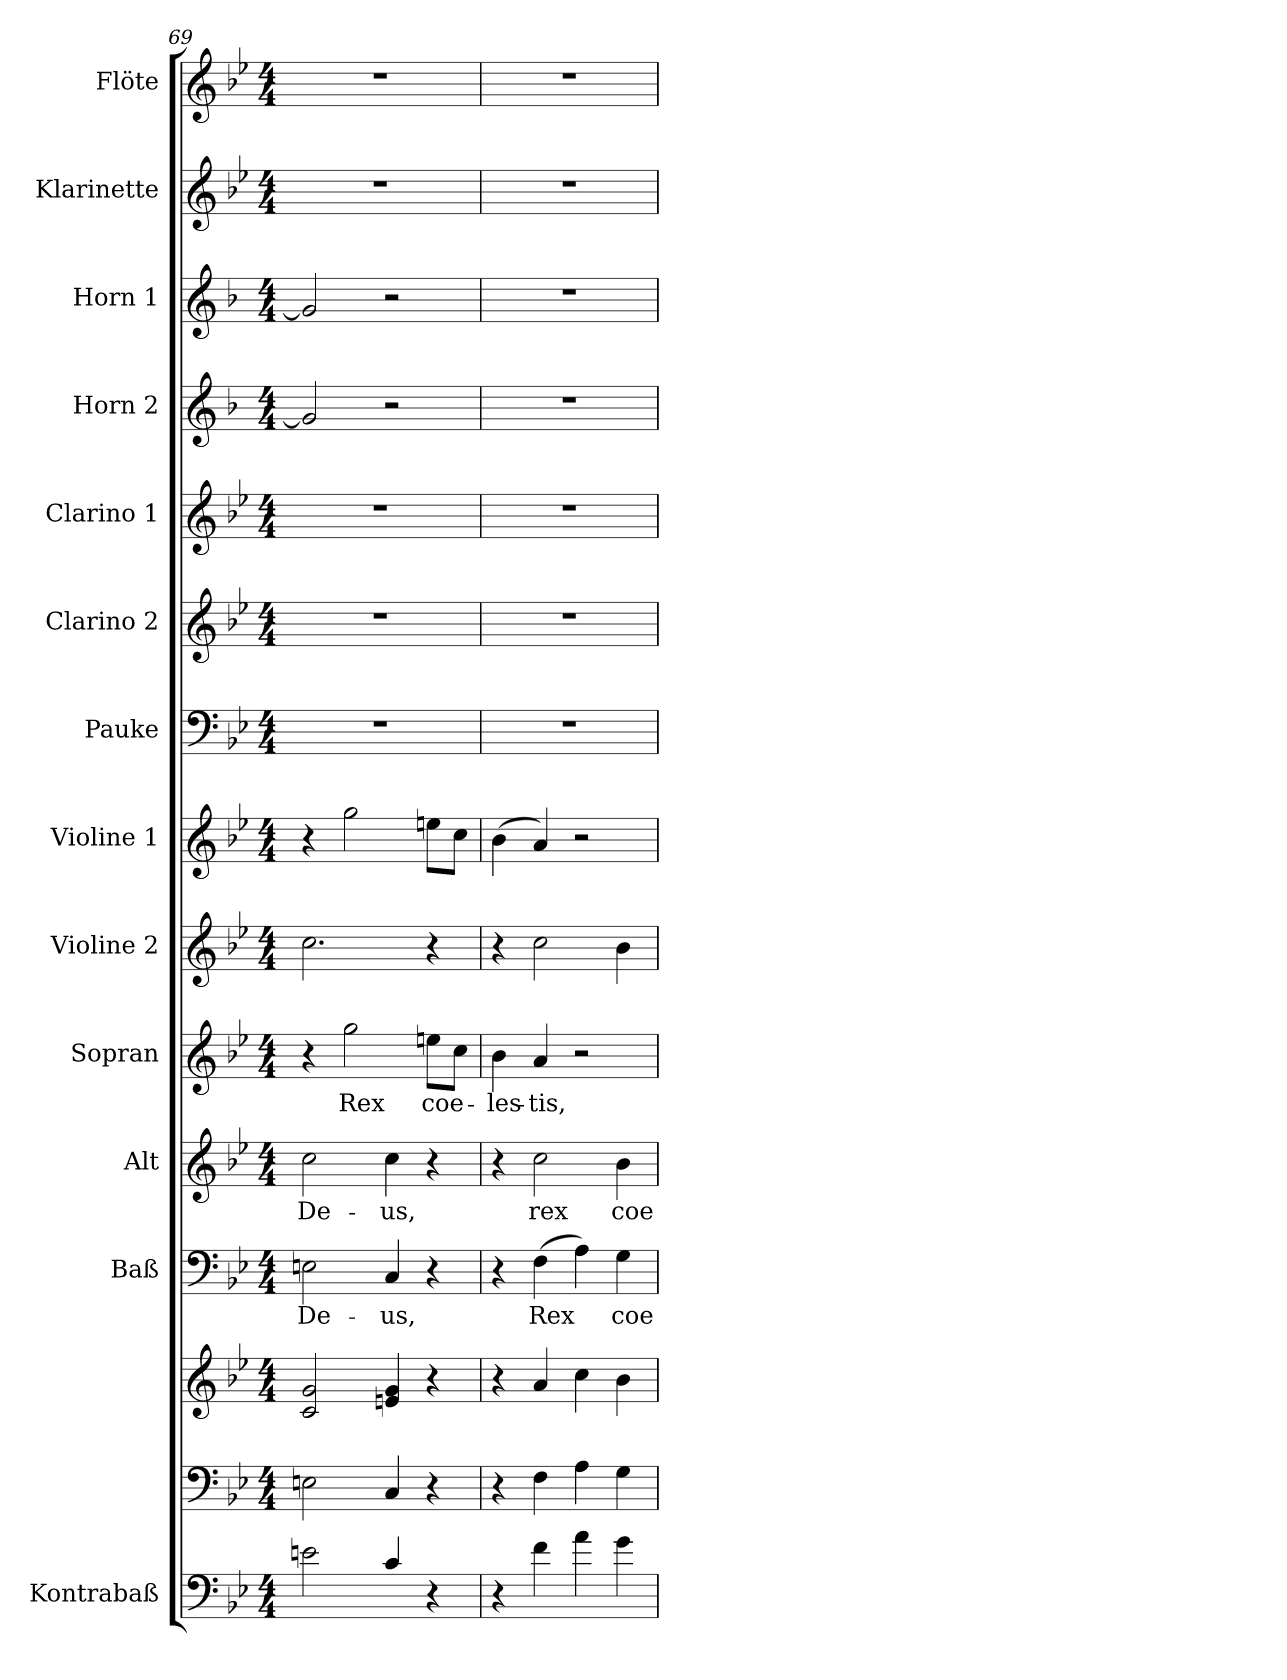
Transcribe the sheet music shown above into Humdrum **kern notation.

**kern	**kern	**kern	**kern	**text	**kern	**text	**kern	**text	**kern	**kern	**kern	**kern	**kern	**kern	**kern	**kern	**kern
*part14	*part13	*part13	*part12	*part12	*part11	*part11	*part10	*part10	*part9	*part8	*part7	*part6	*part5	*part4	*part3	*part2	*part1
*staff15	*staff14	*staff13	*staff12	*staff12	*staff11	*staff11	*staff10	*staff10	*staff9	*staff8	*staff7	*staff6	*staff5	*staff4	*staff3	*staff2	*staff1
*I"Kontrabaß	*	*	*I"Baß	*	*I"Alt	*	*I"Sopran	*	*I"Violine 2	*I"Violine 1	*I"Pauke	*I"Clarino 2	*I"Clarino 1	*I"Horn 2	*I"Horn 1	*I"Klarinette	*I"Flöte
*I'Kb	*	*	*I'Baß	*	*I'Alt	*	*I'Sop	*	*I'Vln. 2	*I'Vln. 1	*I'Pk.	*	*	*I'Hrn. 2	*I'Hrn. 1	*	*I'Fl.
!!LO:PB:g=z
*clefF4	*clefF4	*clefG2	*clefF4	*	*clefG2	*	*clefG2	*	*clefG2	*clefG2	*clefF4	*clefG2	*clefG2	*clefG2	*clefG2	*clefG2	*clefG2
*ITrd7c12	*	*	*	*	*	*	*	*	*	*	*	*ITrd7c12	*ITrd7c12	*ITrd4c7	*ITrd4c7	*	*
*k[b-e-]	*k[b-e-]	*k[b-e-]	*k[b-e-]	*	*k[b-e-]	*	*k[b-e-]	*	*k[b-e-]	*k[b-e-]	*k[b-e-]	*k[b-e-]	*k[b-e-]	*k[b-e-]	*k[b-e-]	*k[b-e-]	*k[b-e-]
*B-:	*B-:	*B-:	*B-:	*	*B-:	*	*B-:	*	*B-:	*B-:	*B-:	*B-:	*B-:	*B-:	*B-:	*B-:	*B-:
*M4/4	*M4/4	*M4/4	*M4/4	*	*M4/4	*	*M4/4	*	*M4/4	*M4/4	*M4/4	*M4/4	*M4/4	*M4/4	*M4/4	*M4/4	*M4/4
=69	=69	=69	=69	=69	=69	=69	=69	=69	=69	=69	=69	=69	=69	=69	=69	=69	=69
!	!	!	!	!LO:LY:b	!	!LO:LY:b	!	!	!	!	!	!	!	!	!	!	!
2En\	2En\	2c/ 2g/	2En\	De-	2cc\	De-	4r	.	2.cc\	4r	1r	1r	1r	2c/]	2c/]	1r	1r
!	!	!	!	!	!	!	!	!LO:LY:b	!	!	!	!	!	!	!	!	!
.	.	.	.	.	.	.	2gg\	Rex	.	2gg\	.	.	.	.	.	.	.
!	!	!	!	!LO:LY:b	!	!LO:LY:b	!	!	!	!	!	!	!	!	!	!	!
4C/	4C/	4en/ 4g/	4C/	-us,	4cc\	-us,	.	.	.	.	.	.	.	2r	2r	.	.
!	!	!	!	!	!	!	!	!LO:LY:b	!	!	!	!	!	!	!	!	!
4r	4r	4r	4r	.	4r	.	8een\L	coe-	4r	8een\L	.	.	.	.	.	.	.
.	.	.	.	.	.	.	8cc\J	.	.	8cc\J	.	.	.	.	.	.	.
=70	=70	=70	=70	=70	=70	=70	=70	=70	=70	=70	=70	=70	=70	=70	=70	=70	=70
!	!	!	!	!	!	!	!	!LO:LY:b	!	!	!	!	!	!	!	!	!
4r	4r	4r	4r	.	4r	.	4b-\	-les-	4r	(>4b-\	1r	1r	1r	1r	1r	1r	1r
!	!	!	!	!LO:LY:b	!	!LO:LY:b	!	!LO:LY:b	!	!	!	!	!	!	!	!	!
4F\	4F\	4a/	(>4F\	Rex	2cc\	rex	4a/	-tis,	2cc\	4a/)	.	.	.	.	.	.	.
4A\	4A\	4cc\	4A\)	.	.	.	2r	.	.	2r	.	.	.	.	.	.	.
!	!	!	!	!LO:LY:b	!	!LO:LY:b	!	!	!	!	!	!	!	!	!	!	!
4G\	4G\	4b-\	4G\	coe-	4b-\	coe-	.	.	4b-\	.	.	.	.	.	.	.	.
=	=	=	=	=	=	=	=	=	=	=	=	=	=	=	=	=	=
*-	*-	*-	*-	*-	*-	*-	*-	*-	*-	*-	*-	*-	*-	*-	*-	*-	*-
